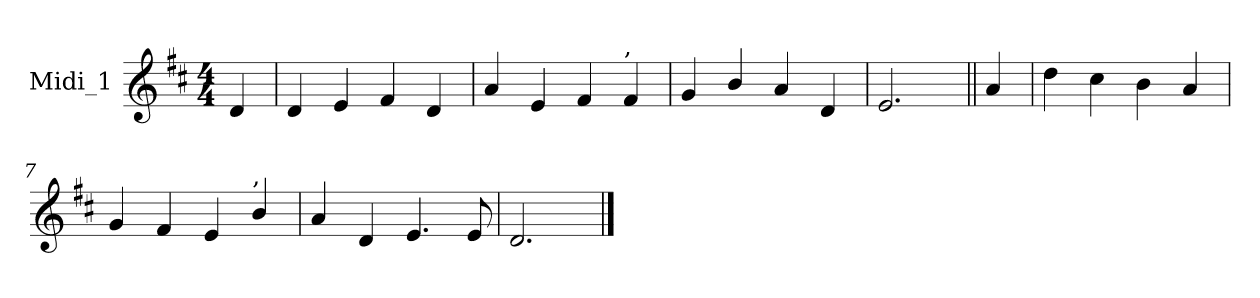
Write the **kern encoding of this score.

**kern
*part1
*staff1
*I"Midi_1
*clefG2
*k[f#c#]
*D:
*M4/4
=
4d
=1
4d
4e
4f#
4d
=2
4a
4e
4f#
!LO:TX:a:t=,
4f#
=3
4g
4b/
4a
4d
=4
2.e
!!LO:LB:g=z
=5||
4a
=6
4dd
4cc#
4b
4a
=7
4g
4f#
4e
!LO:TX:a:t=,
4b/
=8
4a
4d
4.e
8e
=9
2.d
==
*-
